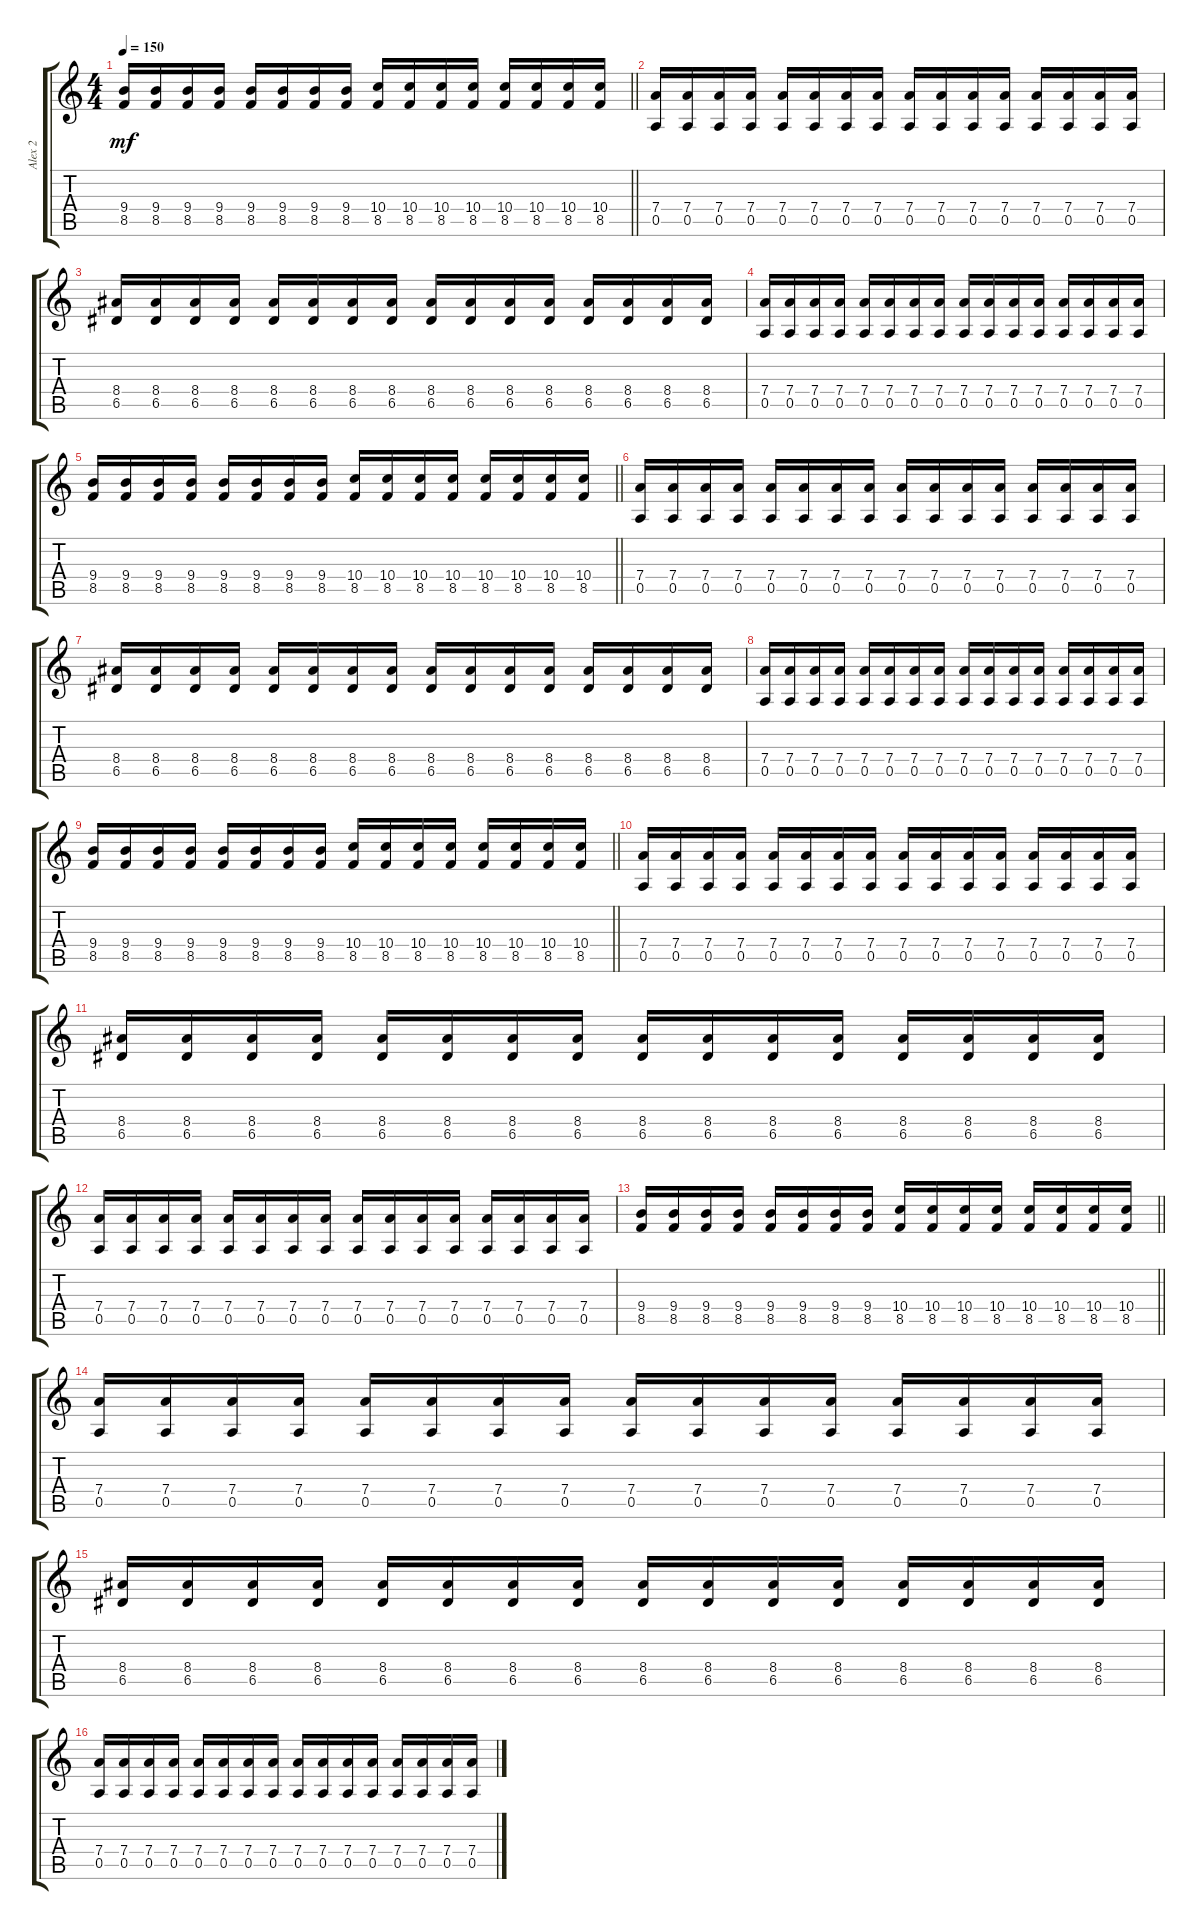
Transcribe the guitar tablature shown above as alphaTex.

\track ("Alex 2" "Alex 2") {instrument overdrivenguitar}
\staff {score tabs}
\tuning (E4 B3 G3 D3 A2 E2) {hide}
\ts (4 4)
\tempo 150
\clef g2
\barLineRight lightlight
\ks c
(9.4 8.5).16{dy mf} (9.4 8.5).16 (9.4 8.5).16 (9.4 8.5).16 (9.4 8.5).16 (9.4 8.5).16 (9.4 8.5).16 (9.4 8.5).16 (10.4 8.5).16 (10.4 8.5).16 (10.4 8.5).16 (10.4 8.5).16 (10.4 8.5).16 (10.4 8.5).16 (10.4 8.5).16 (10.4 8.5).16 |
(7.4 0.5).16 (7.4 0.5).16 (7.4 0.5).16 (7.4 0.5).16 (7.4 0.5).16 (7.4 0.5).16 (7.4 0.5).16 (7.4 0.5).16 (7.4 0.5).16 (7.4 0.5).16 (7.4 0.5).16 (7.4 0.5).16 (7.4 0.5).16 (7.4 0.5).16 (7.4 0.5).16 (7.4 0.5).16 |
(8.4 6.5).16 (8.4 6.5).16 (8.4 6.5).16 (8.4 6.5).16 (8.4 6.5).16 (8.4 6.5).16 (8.4 6.5).16 (8.4 6.5).16 (8.4 6.5).16 (8.4 6.5).16 (8.4 6.5).16 (8.4 6.5).16 (8.4 6.5).16 (8.4 6.5).16 (8.4 6.5).16 (8.4 6.5).16 |
(7.4 0.5).16 (7.4 0.5).16 (7.4 0.5).16 (7.4 0.5).16 (7.4 0.5).16 (7.4 0.5).16 (7.4 0.5).16 (7.4 0.5).16 (7.4 0.5).16 (7.4 0.5).16 (7.4 0.5).16 (7.4 0.5).16 (7.4 0.5).16 (7.4 0.5).16 (7.4 0.5).16 (7.4 0.5).16 |
\barLineRight lightlight
(9.4 8.5).16 (9.4 8.5).16 (9.4 8.5).16 (9.4 8.5).16 (9.4 8.5).16 (9.4 8.5).16 (9.4 8.5).16 (9.4 8.5).16 (10.4 8.5).16 (10.4 8.5).16 (10.4 8.5).16 (10.4 8.5).16 (10.4 8.5).16 (10.4 8.5).16 (10.4 8.5).16 (10.4 8.5).16 |
(7.4 0.5).16 (7.4 0.5).16 (7.4 0.5).16 (7.4 0.5).16 (7.4 0.5).16 (7.4 0.5).16 (7.4 0.5).16 (7.4 0.5).16 (7.4 0.5).16 (7.4 0.5).16 (7.4 0.5).16 (7.4 0.5).16 (7.4 0.5).16 (7.4 0.5).16 (7.4 0.5).16 (7.4 0.5).16 |
(8.4 6.5).16 (8.4 6.5).16 (8.4 6.5).16 (8.4 6.5).16 (8.4 6.5).16 (8.4 6.5).16 (8.4 6.5).16 (8.4 6.5).16 (8.4 6.5).16 (8.4 6.5).16 (8.4 6.5).16 (8.4 6.5).16 (8.4 6.5).16 (8.4 6.5).16 (8.4 6.5).16 (8.4 6.5).16 |
(7.4 0.5).16 (7.4 0.5).16 (7.4 0.5).16 (7.4 0.5).16 (7.4 0.5).16 (7.4 0.5).16 (7.4 0.5).16 (7.4 0.5).16 (7.4 0.5).16 (7.4 0.5).16 (7.4 0.5).16 (7.4 0.5).16 (7.4 0.5).16 (7.4 0.5).16 (7.4 0.5).16 (7.4 0.5).16 |
\barLineRight lightlight
(9.4 8.5).16 (9.4 8.5).16 (9.4 8.5).16 (9.4 8.5).16 (9.4 8.5).16 (9.4 8.5).16 (9.4 8.5).16 (9.4 8.5).16 (10.4 8.5).16 (10.4 8.5).16 (10.4 8.5).16 (10.4 8.5).16 (10.4 8.5).16 (10.4 8.5).16 (10.4 8.5).16 (10.4 8.5).16 |
(7.4 0.5).16 (7.4 0.5).16 (7.4 0.5).16 (7.4 0.5).16 (7.4 0.5).16 (7.4 0.5).16 (7.4 0.5).16 (7.4 0.5).16 (7.4 0.5).16 (7.4 0.5).16 (7.4 0.5).16 (7.4 0.5).16 (7.4 0.5).16 (7.4 0.5).16 (7.4 0.5).16 (7.4 0.5).16 |
(8.4 6.5).16 (8.4 6.5).16 (8.4 6.5).16 (8.4 6.5).16 (8.4 6.5).16 (8.4 6.5).16 (8.4 6.5).16 (8.4 6.5).16 (8.4 6.5).16 (8.4 6.5).16 (8.4 6.5).16 (8.4 6.5).16 (8.4 6.5).16 (8.4 6.5).16 (8.4 6.5).16 (8.4 6.5).16 |
(7.4 0.5).16 (7.4 0.5).16 (7.4 0.5).16 (7.4 0.5).16 (7.4 0.5).16 (7.4 0.5).16 (7.4 0.5).16 (7.4 0.5).16 (7.4 0.5).16 (7.4 0.5).16 (7.4 0.5).16 (7.4 0.5).16 (7.4 0.5).16 (7.4 0.5).16 (7.4 0.5).16 (7.4 0.5).16 |
\barLineRight lightlight
(9.4 8.5).16 (9.4 8.5).16 (9.4 8.5).16 (9.4 8.5).16 (9.4 8.5).16 (9.4 8.5).16 (9.4 8.5).16 (9.4 8.5).16 (10.4 8.5).16 (10.4 8.5).16 (10.4 8.5).16 (10.4 8.5).16 (10.4 8.5).16 (10.4 8.5).16 (10.4 8.5).16 (10.4 8.5).16 |
(7.4 0.5).16 (7.4 0.5).16 (7.4 0.5).16 (7.4 0.5).16 (7.4 0.5).16 (7.4 0.5).16 (7.4 0.5).16 (7.4 0.5).16 (7.4 0.5).16 (7.4 0.5).16 (7.4 0.5).16 (7.4 0.5).16 (7.4 0.5).16 (7.4 0.5).16 (7.4 0.5).16 (7.4 0.5).16 |
(8.4 6.5).16 (8.4 6.5).16 (8.4 6.5).16 (8.4 6.5).16 (8.4 6.5).16 (8.4 6.5).16 (8.4 6.5).16 (8.4 6.5).16 (8.4 6.5).16 (8.4 6.5).16 (8.4 6.5).16 (8.4 6.5).16 (8.4 6.5).16 (8.4 6.5).16 (8.4 6.5).16 (8.4 6.5).16 |
(7.4 0.5).16 (7.4 0.5).16 (7.4 0.5).16 (7.4 0.5).16 (7.4 0.5).16 (7.4 0.5).16 (7.4 0.5).16 (7.4 0.5).16 (7.4 0.5).16 (7.4 0.5).16 (7.4 0.5).16 (7.4 0.5).16 (7.4 0.5).16 (7.4 0.5).16 (7.4 0.5).16 (7.4 0.5).16
